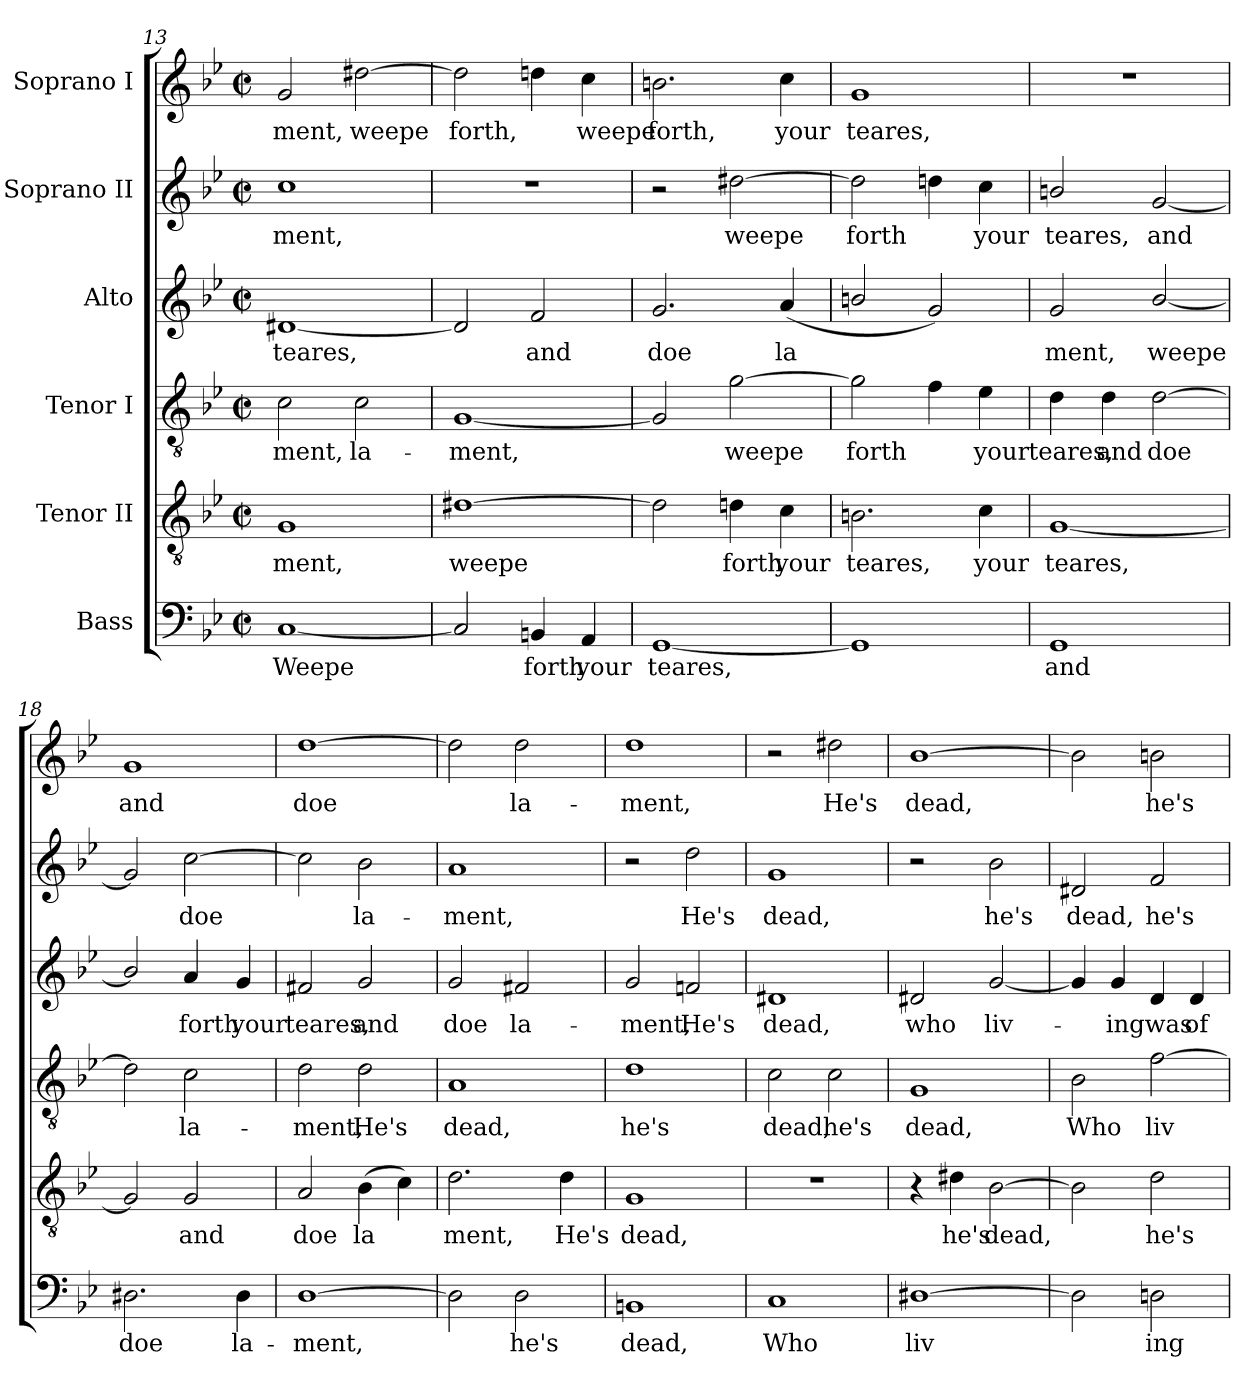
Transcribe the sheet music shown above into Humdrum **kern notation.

**kern	**text	**kern	**text	**kern	**text	**kern	**text	**kern	**text	**kern	**text
*part6	*part6	*part5	*part5	*part4	*part4	*part3	*part3	*part2	*part2	*part1	*part1
*staff6	*staff6	*staff5	*staff5	*staff4	*staff4	*staff3	*staff3	*staff2	*staff2	*staff1	*staff1
*I"Bass	*	*I"Tenor II	*	*I"Tenor I	*	*I"Alto	*	*I"Soprano II	*	*I"Soprano I	*
!!LO:PB:g=z
*clefF4	*	*clefGv2	*	*clefGv2	*	*clefG2	*	*clefG2	*	*clefG2	*
*ITrd-3c-5	*	*ITrd-3c-5	*	*	*	*ITrd-3c-5	*	*ITrd-3c-5	*	*ITrd-3c-5	*
*k[b-e-a-]	*	*k[b-e-a-]	*	*k[b-e-]	*	*k[b-e-a-]	*	*k[b-e-a-]	*	*k[b-e-a-]	*
*E-:	*	*E-:	*	*B-:	*	*E-:	*	*E-:	*	*E-:	*
*M2/2	*	*M2/2	*	*M2/2	*	*M2/2	*	*M2/2	*	*M2/2	*
*met(c|)	*	*met(c|)	*	*met(c|)	*	*met(c|)	*	*met(c|)	*	*met(c|)	*
=13	=13	=13	=13	=13	=13	=13	=13	=13	=13	=13	=13
!	!LO:LY:b	!	!LO:LY:b:cj	!	!LO:LY:b:cj	!	!LO:LY:b	!	!LO:LY:b:cj	!	!LO:LY:b:cj
[<1F	Weepe	1c	ment,	2c\	ment,	[<1g#	teares,	1ff	-ment,	2cc/	ment,
!	!	!	!	!	!LO:LY:b:cj	!	!	!	!	!	!LO:LY:b
.	.	.	.	2c\	la-	.	.	.	.	[>2gg#\	weepe
=14	=14	=14	=14	=14	=14	=14	=14	=14	=14	=14	=14
!	!	!	!LO:LY:b	!	!LO:LY:b	!	!	!	!	!	!LO:LY:b
2F/]	.	[>1g#	weepe	[<1G	-ment,	2g#/]	.	1r	.	2gg#\]	forth,
!	!LO:LY:b:cj	!	!	!	!	!	!LO:LY:b:cj	!	!	!	!
4En/	forth	.	.	.	.	2b-/	and	.	.	4gg\	.
!	!LO:LY:b:cj	!	!	!	!	!	!	!	!	!	!LO:LY:b:cj
4D/	your	.	.	.	.	.	.	.	.	4ff\	weepe
=15	=15	=15	=15	=15	=15	=15	=15	=15	=15	=15	=15
!	!LO:LY:b	!	!	!	!	!	!LO:LY:b:cj	!	!	!	!LO:LY:b:cj
[<1C	teares,	2g#\]	.	2G/]	.	2.cc/	doe	2r	.	2.een\	forth,
!	!	!	!LO:LY:b:cj	!	!LO:LY:b	!	!	!	!LO:LY:b	!	!
.	.	4g\	forth	[>2g\	weepe	.	.	[>2gg#\	weepe	.	.
!	!	!	!LO:LY:b:cj	!	!	!	!LO:LY:b:cj	!	!	!	!LO:LY:b:cj
.	.	4f\	your	.	.	(<4dd/	la	.	.	4ff\	your
=16	=16	=16	=16	=16	=16	=16	=16	=16	=16	=16	=16
!	!	!	!LO:LY:b:cj	!	!LO:LY:b	!	!	!	!LO:LY:b	!	!LO:LY:b:cj
1C]	.	2.en\	teares,	2g\]	forth	2een/	.	2gg#\]	forth	1cc	teares,
.	.	.	.	4f\	.	2cc/)	.	4gg\	.	.	.
!	!	!	!LO:LY:b:cj	!	!LO:LY:b:cj	!	!	!	!LO:LY:b:cj	!	!
.	.	4f\	your	4e-\	your	.	.	4ff\	your	.	.
=17	=17	=17	=17	=17	=17	=17	=17	=17	=17	=17	=17
!	!LO:LY:b:cj	!	!LO:LY:b	!	!LO:LY:b:cj	!	!LO:LY:b:cj	!	!LO:LY:b:cj	!	!
1C	and	[<1c	teares,	4d\	teares,	2cc/	ment,	2een/	teares,	1r	.
!	!	!	!	!	!LO:LY:b:cj	!	!	!	!	!	!
.	.	.	.	4d\	and	.	.	.	.	.	.
!	!	!	!	!	!LO:LY:b	!	!LO:LY:b	!	!LO:LY:b	!	!
.	.	.	.	[>2d\	doe	[<2ee-/	weepe	[<2cc/	and	.	.
=18	=18	=18	=18	=18	=18	=18	=18	=18	=18	=18	=18
!	!LO:LY:b:cj	!	!	!	!	!	!	!	!	!	!LO:LY:b:cj
2.G#\	doe	2c/]	.	2d\]	.	2ee-/]	.	2cc/]	.	1cc	and
!	!	!	!LO:LY:b:cj	!	!LO:LY:b:cj	!	!LO:LY:b:cj	!	!LO:LY:b	!	!
.	.	2c/	and	2c\	la-	4dd/	forth	[>2ff\	doe	.	.
!	!LO:LY:b:cj	!	!	!	!	!	!LO:LY:b:cj	!	!	!	!
4G#\	la-	.	.	.	.	4cc/	your	.	.	.	.
=19	=19	=19	=19	=19	=19	=19	=19	=19	=19	=19	=19
!	!LO:LY:b	!	!LO:LY:b:cj	!	!LO:LY:b:cj	!	!LO:LY:b:cj	!	!	!	!LO:LY:b:cj
[<1G	-ment,	2d/	doe	2d\	-ment,	2bn/	teares,	2ff\]	.	[<1gg	doe
!	!	!	!LO:LY:b:cj	!	!LO:LY:b:cj	!	!LO:LY:b:cj	!	!LO:LY:b:cj	!	!
.	.	(>4e-\	la	2d\	He's	2cc/	and	2ee-\	la-	.	.
.	.	4f\)	.	.	.	.	.	.	.	.	.
!!LO:LB:g=z
=20	=20	=20	=20	=20	=20	=20	=20	=20	=20	=20	=20
!	!	!	!LO:LY:b:cj	!	!LO:LY:b:cj	!	!LO:LY:b:cj	!	!LO:LY:b:cj	!	!
*	*	*	*	*	*	*	*	*	*	*^	*
2G\]	.	2.g\	ment,	1A	dead,	2cc/	doe	1dd	-ment,	2gg\]	64ryy	.
.	.	.	.	.	.	.	.	.	.	.	2ryy	.
!	!LO:LY:b:cj	!	!	!	!	!	!LO:LY:b:cj	!	!	!	!	!LO:LY:b:cj
2G\	he's	.	.	.	.	2bn/	la-	.	.	2gg\	.	la-
.	.	.	.	.	.	.	.	.	.	.	4ryy	.
!	!	!	!LO:LY:b:cj	!	!	!	!	!	!	!	!	!
.	.	4g\	He's	.	.	.	.	.	.	.	.	.
.	.	.	.	.	.	.	.	.	.	.	8...ryy	.
=21	=21	=21	=21	=21	=21	=21	=21	=21	=21	=21	=21	=21
!	!LO:LY:b:cj	!	!LO:LY:b:cj	!	!LO:LY:b:cj	!	!LO:LY:b:cj	!	!	!	!	!LO:LY:b:cj
*	*	*	*	*	*	*	*	*	*	*v	*v	*
1En	dead,	1c	dead,	1d	he's	2cc/	-ment,	2r	.	1gg	-ment,
!	!	!	!	!	!	!	!LO:LY:b:cj	!	!LO:LY:b:cj	!	!
.	.	.	.	.	.	2b-X/	He's	2gg\	He's	.	.
=22	=22	=22	=22	=22	=22	=22	=22	=22	=22	=22	=22
!	!LO:LY:b:cj	!	!	!	!LO:LY:b:cj	!	!LO:LY:b:cj	!	!LO:LY:b:cj	!	!
1F	Who	1r	.	2c\	dead,	1g#	dead,	1cc	dead,	2r	.
!	!	!	!	!	!LO:LY:b:cj	!	!	!	!	!	!LO:LY:b:cj
.	.	.	.	2c\	he's	.	.	.	.	2gg#\	He's
=23	=23	=23	=23	=23	=23	=23	=23	=23	=23	=23	=23
!	!LO:LY:b:cj	!	!	!	!LO:LY:b:cj	!	!LO:LY:b:cj	!	!	!	!LO:LY:b
[>1G#	liv	4r	.	1G	dead,	2g#/	who	2r	.	[>1ee-	dead,
!	!	!	!LO:LY:b:cj	!	!	!	!	!	!	!	!
.	.	4g#\	he's	.	.	.	.	.	.	.	.
!	!	!	!LO:LY:b	!	!	!	!LO:LY:b	!	!LO:LY:b:cj	!	!
.	.	[>2e-\	dead,	.	.	[<2cc/	liv-	2ee-\	he's	.	.
=24	=24	=24	=24	=24	=24	=24	=24	=24	=24	=24	=24
!	!	!	!	!	!LO:LY:b:cj	!	!	!	!LO:LY:b:cj	!	!
2G#\]	.	2e-\]	.	2B-\	Who	4cc/]	.	2g#/	dead,	2ee-\]	.
!	!	!	!	!	!	!	!LO:LY:b	!	!	!	!
.	.	.	.	.	.	4cc/	-ingwas	.	.	.	.
!	!LO:LY:b:cj	!	!LO:LY:b:cj	!	!LO:LY:b	!	!	!	!LO:LY:b:cj	!	!LO:LY:b:cj
2G\	ing	2g\	he's	[>2f\	liv	4g/	.	2b-/	he's	2een\	he's
!	!	!	!	!	!	!	!LO:LY:b:cj	!	!	!	!
.	.	.	.	.	.	4g/	of	.	.	.	.
=	=	=	=	=	=	=	=	=	=	=	=
*-	*-	*-	*-	*-	*-	*-	*-	*-	*-	*-	*-
